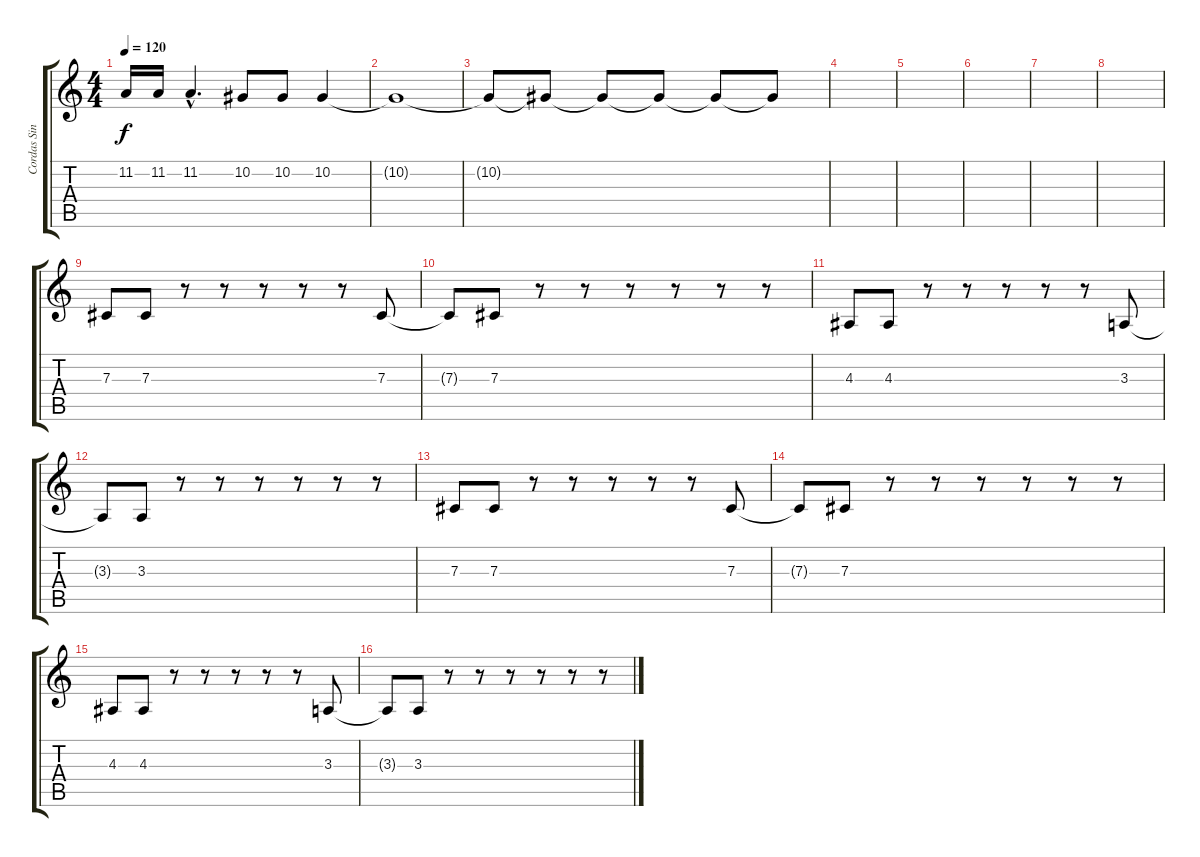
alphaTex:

\track ("Cordas Sinfônicas 2" "Cordas Sin") {instrument synthstrings2}
\staff {score tabs}
\tuning (Eb4 Bb3 Gb3 Db3 Ab2 Db2) {hide}
\ts (4 4)
\tempo 120
\clef g2
\ks c
11.2.16{dy f} 11.2.16 11.2{hac}.4{d} 10.2.8 10.2.8 10.2.4 |
10.2{t}.1 |
10.2{t}.8 10.2{t}.8 10.2{t}.8 10.2{t}.8 10.2{t}.8 10.2{t}.8 |
|
|
|
|
|
7.3.8 7.3.8 r.8 r.8 r.8 r.8 r.8 7.3.8 |
7.3{t}.8 7.3.8 r.8 r.8 r.8 r.8 r.8 r.8 |
4.3.8 4.3.8 r.8 r.8 r.8 r.8 r.8 3.3.8 |
3.3{t}.8 3.3.8 r.8 r.8 r.8 r.8 r.8 r.8 |
7.3.8 7.3.8 r.8 r.8 r.8 r.8 r.8 7.3.8 |
7.3{t}.8 7.3.8 r.8 r.8 r.8 r.8 r.8 r.8 |
4.3.8 4.3.8 r.8 r.8 r.8 r.8 r.8 3.3.8 |
3.3{t}.8 3.3.8 r.8 r.8 r.8 r.8 r.8 r.8
